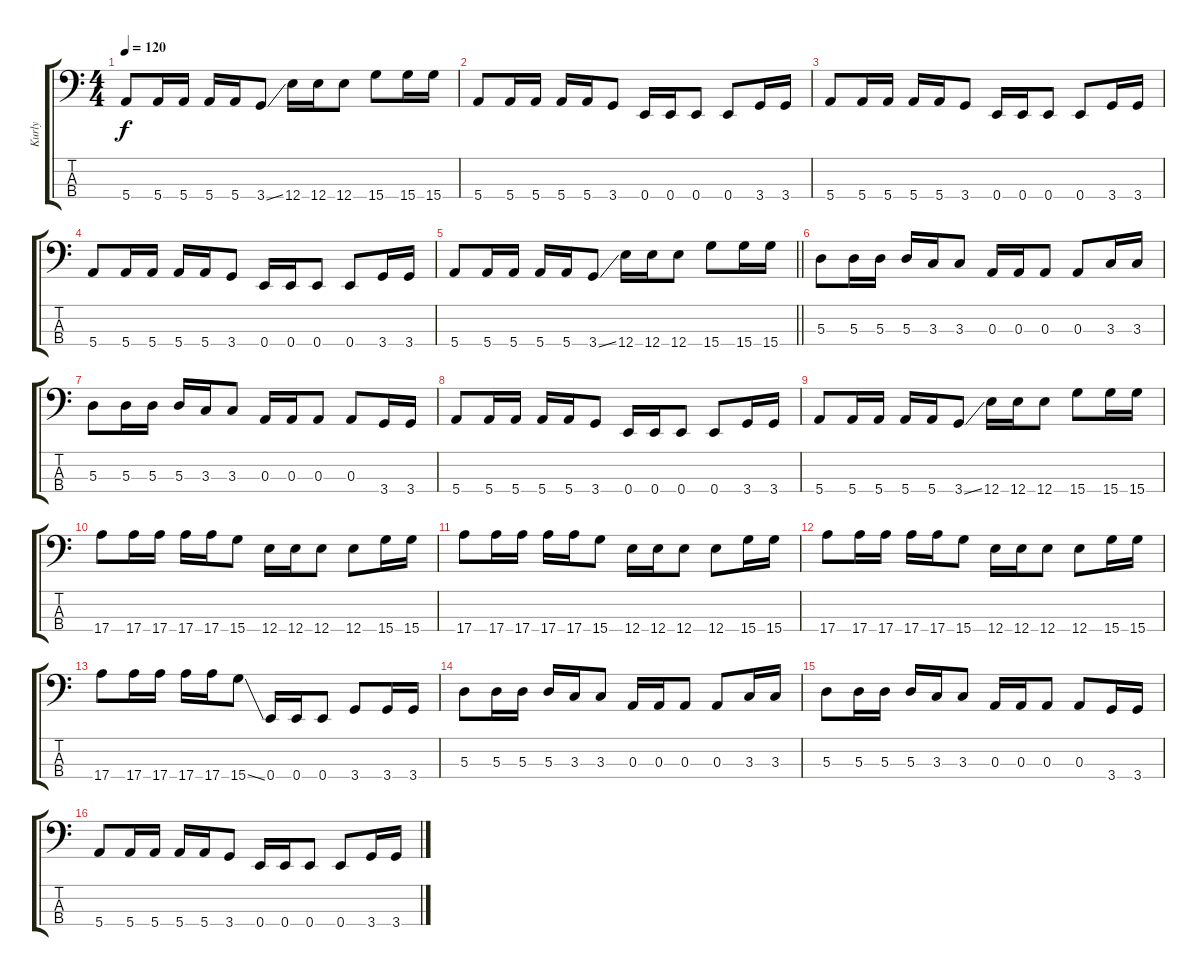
\track ("Kurly" "Kurly") {instrument electricbassfinger}
\staff {score tabs}
\tuning (G2 D2 A1 E1) {hide}
\ts (4 4)
\tempo 120
\clef f4
\ks c
5.4.8{dy f} 5.4.16 5.4.16 5.4.16 5.4.16 3.4{ss}.8 12.4.16 12.4.16 12.4.8 15.4.8 15.4.16 15.4.16 |
5.4.8 5.4.16 5.4.16 5.4.16 5.4.16 3.4.8 0.4.16 0.4.16 0.4.8 0.4.8 3.4.16 3.4.16 |
5.4.8 5.4.16 5.4.16 5.4.16 5.4.16 3.4.8 0.4.16 0.4.16 0.4.8 0.4.8 3.4.16 3.4.16 |
5.4.8 5.4.16 5.4.16 5.4.16 5.4.16 3.4.8 0.4.16 0.4.16 0.4.8 0.4.8 3.4.16 3.4.16 |
\barLineRight lightlight
5.4.8 5.4.16 5.4.16 5.4.16 5.4.16 3.4{ss}.8 12.4.16 12.4.16 12.4.8 15.4.8 15.4.16 15.4.16 |
5.3.8 5.3.16 5.3.16 5.3.16 3.3.16 3.3.8 0.3.16 0.3.16 0.3.8 0.3.8 3.3.16 3.3.16 |
5.3.8 5.3.16 5.3.16 5.3.16 3.3.16 3.3.8 0.3.16 0.3.16 0.3.8 0.3.8 3.4.16 3.4.16 |
5.4.8 5.4.16 5.4.16 5.4.16 5.4.16 3.4.8 0.4.16 0.4.16 0.4.8 0.4.8 3.4.16 3.4.16 |
5.4.8 5.4.16 5.4.16 5.4.16 5.4.16 3.4{ss}.8 12.4.16 12.4.16 12.4.8 15.4.8 15.4.16 15.4.16 |
17.4.8 17.4.16 17.4.16 17.4.16 17.4.16 15.4.8 12.4.16 12.4.16 12.4.8 12.4.8 15.4.16 15.4.16 |
17.4.8 17.4.16 17.4.16 17.4.16 17.4.16 15.4.8 12.4.16 12.4.16 12.4.8 12.4.8 15.4.16 15.4.16 |
17.4.8 17.4.16 17.4.16 17.4.16 17.4.16 15.4.8 12.4.16 12.4.16 12.4.8 12.4.8 15.4.16 15.4.16 |
17.4.8 17.4.16 17.4.16 17.4.16 17.4.16 15.4{ss}.8 0.4.16 0.4.16 0.4.8 3.4.8 3.4.16 3.4.16 |
5.3.8 5.3.16 5.3.16 5.3.16 3.3.16 3.3.8 0.3.16 0.3.16 0.3.8 0.3.8 3.3.16 3.3.16 |
5.3.8 5.3.16 5.3.16 5.3.16 3.3.16 3.3.8 0.3.16 0.3.16 0.3.8 0.3.8 3.4.16 3.4.16 |
5.4.8 5.4.16 5.4.16 5.4.16 5.4.16 3.4.8 0.4.16 0.4.16 0.4.8 0.4.8 3.4.16 3.4.16
